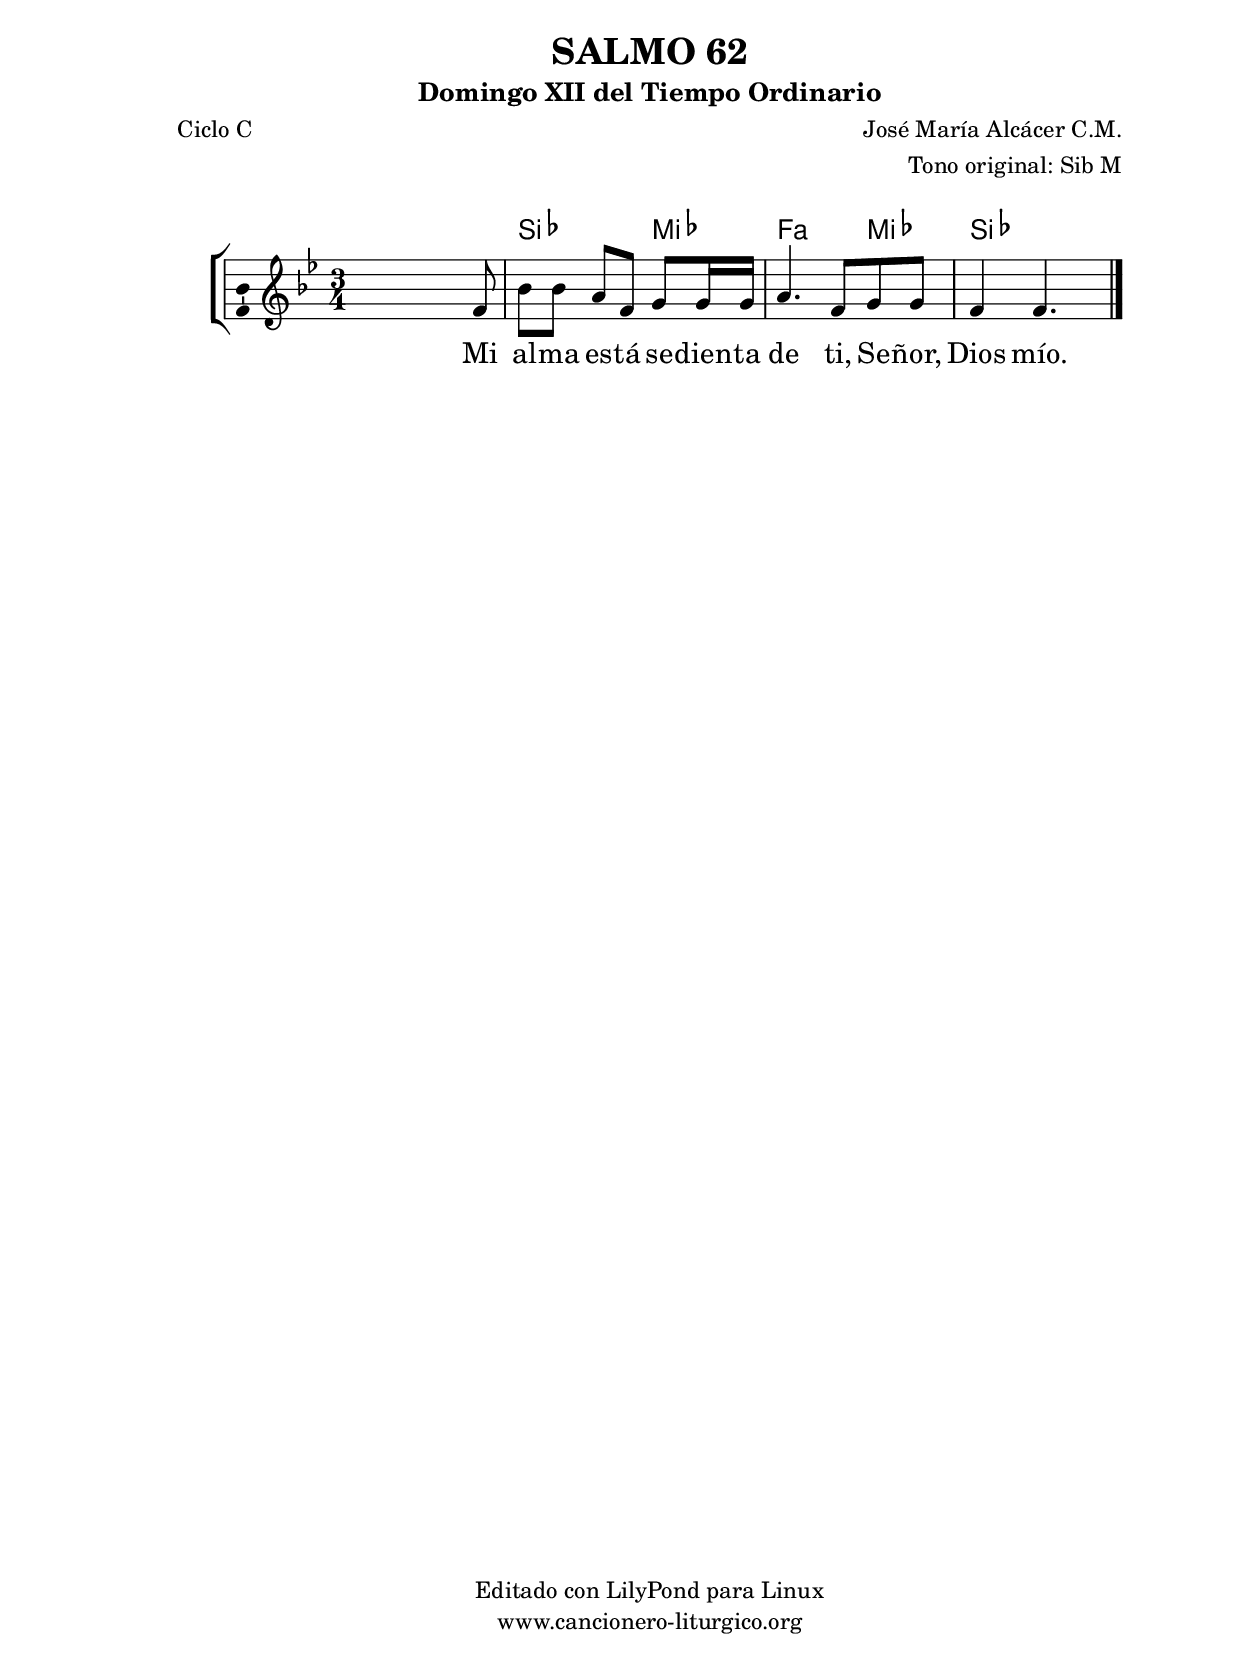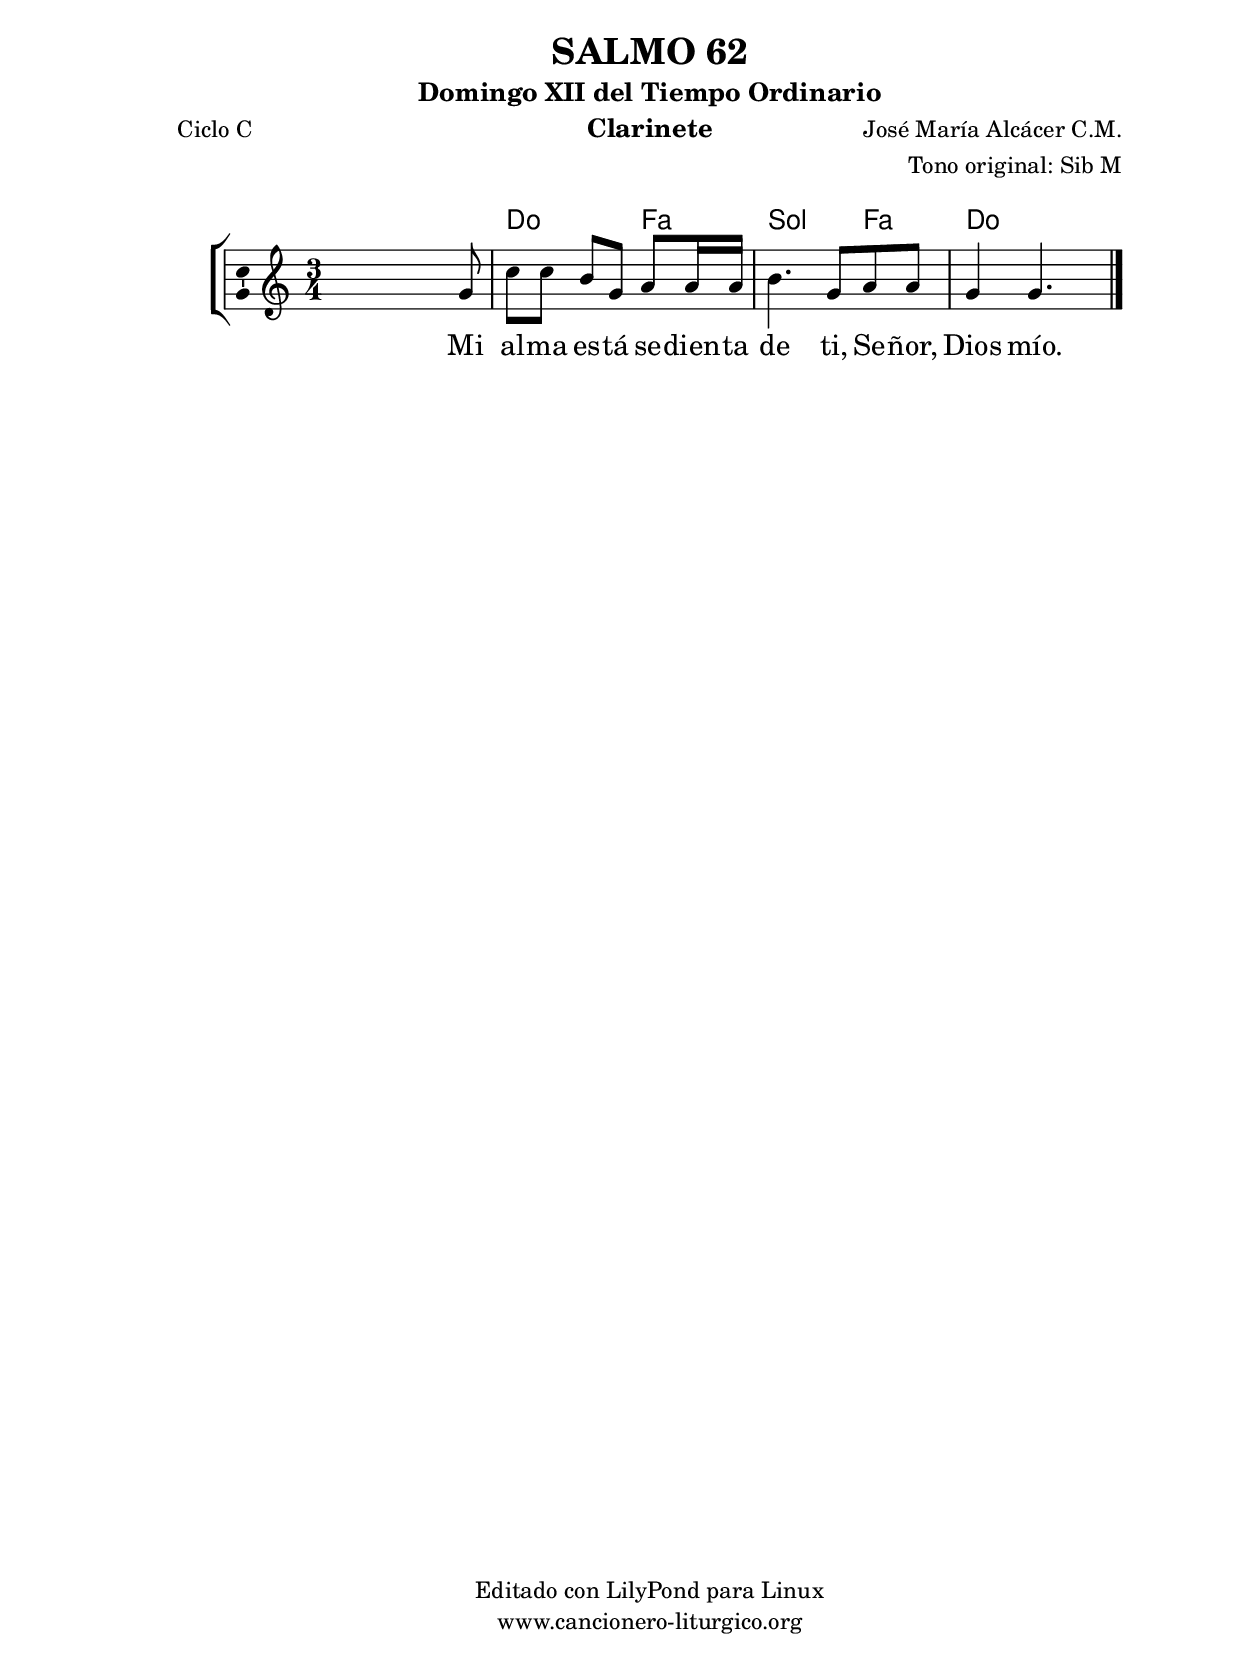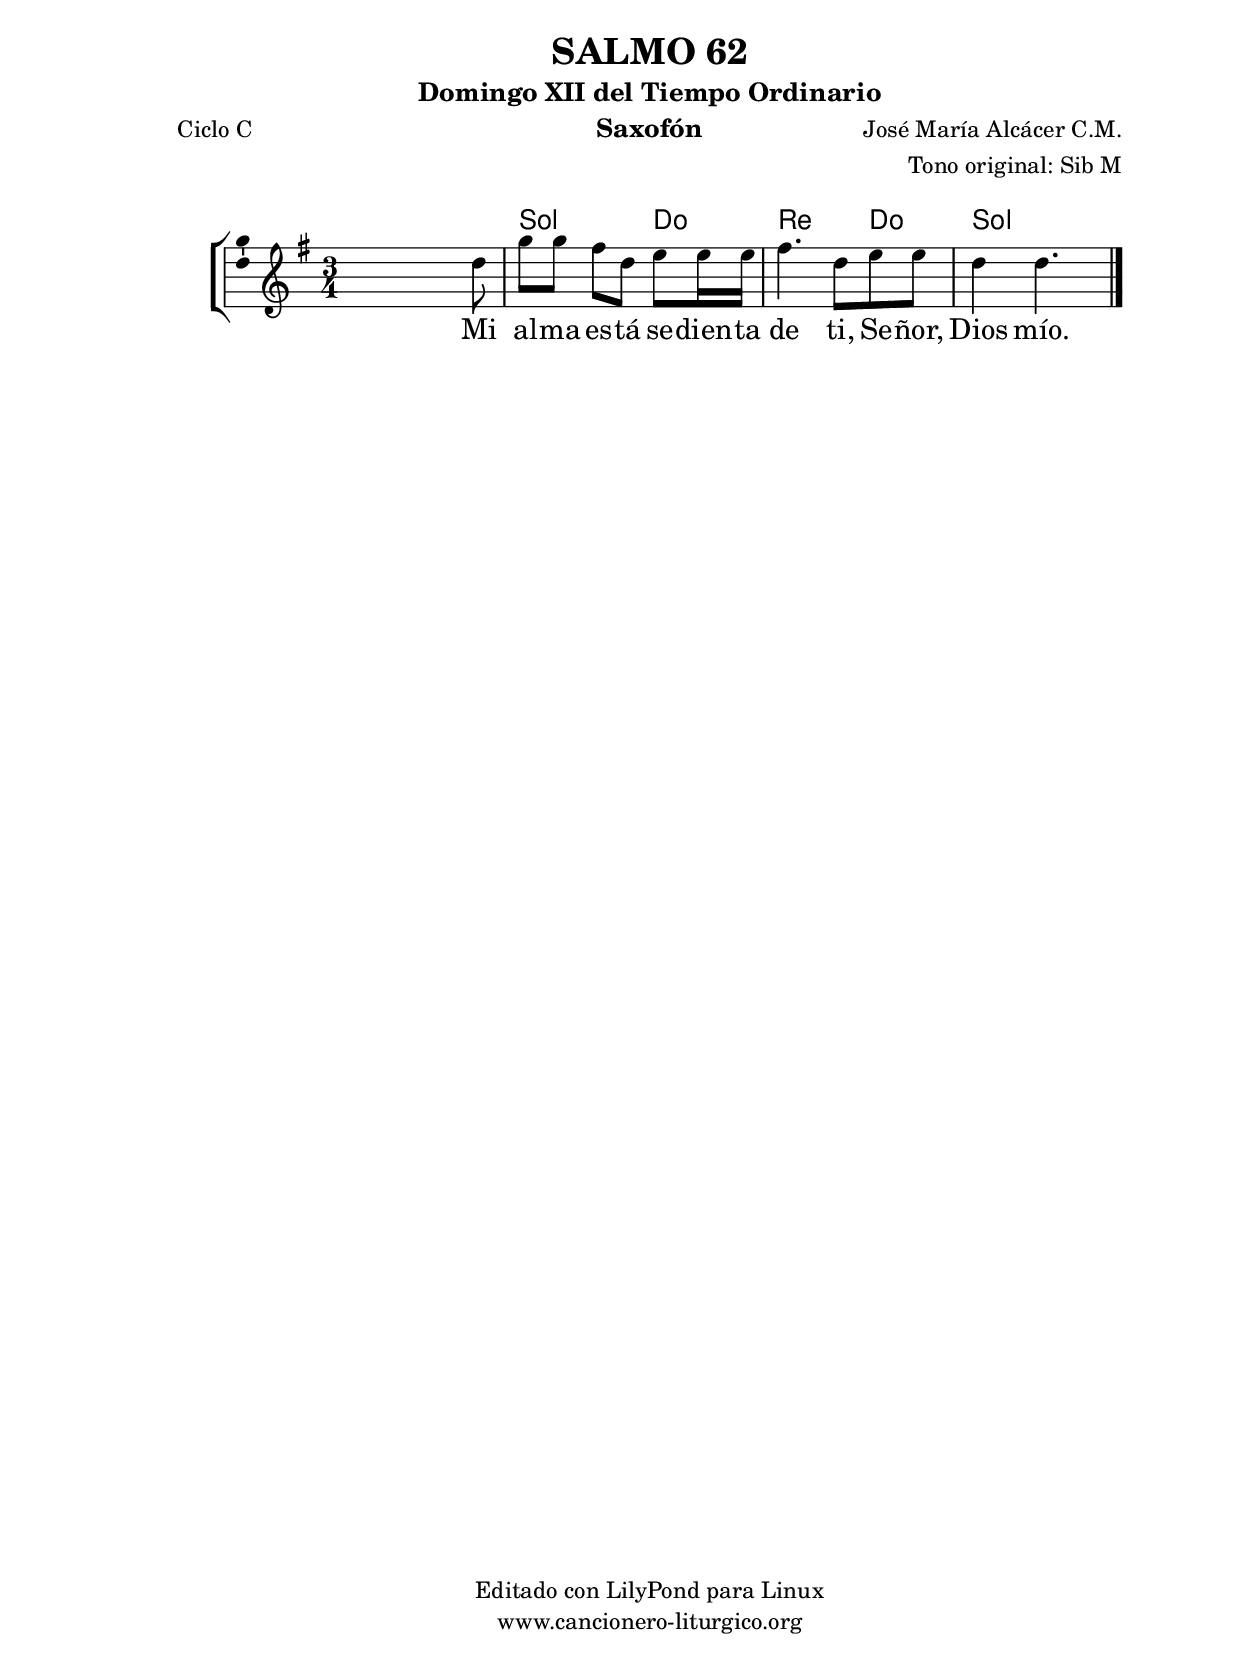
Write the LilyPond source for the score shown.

%
%para convertir .midi en .wav:
%timidity filename.midi -Ow -o finename.wav
%
%
%Para convertir de .wav a .mp3:
%lame -h -m j filename.wav
%
%
%para escuchar el midi:
%timidity nombrefichero.midi
%


%versión de lilypond para la que se ha escrito esta partitura:
\version "2.16.0"

	%Tamaño papel
	#(set-default-paper-size "a4")
	%Tamaño partitura
	#(set-global-staff-size 20)
	%No responde al pulsar sobre una nota
	#(ly:set-option 'point-and-click #f)

%parámetros del encabezamiento:
\header {
	title = "SALMO 62"
	subtitle = "Domingo XII del Tiempo Ordinario"
	composer = "José María Alcácer C.M."
	poet = "Ciclo C"
	meter = ""
	arranger = "Tono original: Sib M"
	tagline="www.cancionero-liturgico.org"
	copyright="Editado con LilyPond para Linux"
	tiempo = "Ordinario"
	usos = "Salmo"
	letra = "Mi alma está sedienta de ti, Señor, Dios mío."
	}

%parámetros asociados al papel:
\paper  {
	oddHeaderMarkup = \markup {\fill-line { \on-the-fly #not-first-page \fromproperty #'header:title \on-the-fly #not-first-page \fromproperty #'header:composer }}
	evenHeaderMarkup = \markup {\fill-line { \fromproperty #'header:composer \fromproperty #'header:title }}
	#(set-paper-size "a4")
	print-page-number = ##f
	first-page-number = 1
	print-first-page-number = ##f
%	head-separation = 3.0 \cm
	top-margin = 2.0 \cm
	bottom-margin = 0.5\cm
%%%	bottom-margin = -1.0\cm
	left-margin = 3.0 \cm
	line-width = 16.0 \cm 
	indent = 8\mm
	interscoreline = 2.\mm
	between-system-space = 15\mm
%	para que las partituras no llenen la hoja:
	ragged-bottom = ##t
%	idem para la última hoja:
	ragged-last-bottom = ##f
%	para que las partituras llenen el ancho del papel:
	ragged-last = ##f
	after-title-space = 2.5 \cm
%page-count=1
%system-count=8

	%Flexible Vertical Spacing
%	markup-markup-spacing =
%	#'((basic-distance . 15) (minimum-distance . 15) (padding . 3))
	markup-system-spacing =
	#'((basic-distance . 15) (minimum-distance . 15) (padding . 3))
	system-system-spacing =
	#'((basic-distance . 15) (minimum-distance . 15) (padding . 3))
	score-system-spacing =
	#'((basic-distance . 15) (minimum-distance . 15) (padding . 5))
%	top-system-spacing = % header
%	#'((basic-distance . 8) (minimum-distance . 0) (padding . 3))
%	top-markup-spacing =
%	#'((basic-distance . 20) (minimum-distance . 20) (padding . 3))
	last-bottom-spacing = % footer
	#'((basic-distance . 5) (minimum-distance . 5) (padding . 3))
%	score-markup-spacing =
%	#'((basic-distance . 16) (minimum-distance . 13) (padding . 3))

	}


%parámetros que afectan a toda la partitura:
global =  {
	%clave de sol (G):
	\clef G
	%armadura:
%	\transpose f a
	\key bes \major
	\tempo 4=66
	\set Score.tempoHideNote = ##t
	}


acordes = {
	\italianChords
	\chordmode {
%	\transpose f a
{

s2.
bes2 ees4 f2 ees4 bes2.

	}
	}
}

melodia = 
%	\transpose f a
{
	\relative c'{
	\time 3/4

s2 s8 f8
bes8 bes a f g g16 g
a4. f8 g g
f4 f4. s8

	\bar "|."
	}
	}


texto = \lyricmode {
Mi al -- ma es -- tá se -- dien -- ta de ti,
Se -- ñor, Dios mío.
	}


acordesStaff = \context ChordNames = acordesStaff <<
	\set chordChanges = ##t
	\acordes
	>>


vozStaff = \context Voice = vozStaff
\with {\consists "Ambitus_engraver"}
<<
%	\set Staff.instrumentName = ""
%	\set Staff.shortInstrumentName = ""
%	\set Staff.midiInstrument = #"clarinet"
%	\set Staff.midiInstrument = #"cello"
%	\set Staff.midiInstrument = #"flute"
	\set Staff.midiInstrument = #"electric guitar (jazz)"
%	\set Staff.midiInstrument = #"english horn"
%	\set Staff.midiInstrument = #"violin"
%	\set Staff.midiInstrument = #"glockenspiel"
	\set Staff.midiMinimumVolume = #0.7
	\set Staff.midiMaximumVolume = #0.9
	\global
	\melodia
	>>


textoStaff = \context Lyrics = textoStaff <<
	\lyricsto vozStaff \texto
	>>

\book {
	\score {
		\context ChoirStaff {
			\override StaffGroup.SystemStartBracket #'collapse-height = #1
			\override Score.SystemStartBar #'collapse-height = #1
			<<
			\acordesStaff
			\vozStaff
			\textoStaff
			>>
			}
		\layout {
	    		\context {
				\Lyrics
				\override LyricText #'font-size = #2
				}
	   		 \context {
				\Score
				%fontSize = #3
				\override StaffSymbol #'staff-space = #(magstep +3)
				%\override Beam #'thickness = #0.55
				%\override SpacingSpanner #'spacing-increment = #1.0
				%\override Slur #'height-limit = #1.5
				}
			}
		}
	\score {
		\unfoldRepeats
		\context ChoirStaff {
			<<
			\acordesStaff
			\vozStaff
			>>
			}
		\midi {
	  		\context {
	  			\Score
				tempoWholesPerMinute = #(ly:make-moment 70 4)
				}
			}
		}
	}

%Partitura para clarinete
#(define output-suffix "C")
\book {
	\header{
		instrument = "Clarinete"
		}
	\score {
		\context ChoirStaff {
			\override StaffGroup.SystemStartBracket #'collapse-height = #1
			\override Score.SystemStartBar #'collapse-height = #1
\transpose c d
			<<
			\acordesStaff
			\vozStaff
			\textoStaff
			>>
			}
		\layout {
	    		\context {
				\Lyrics
				\override LyricText #'font-size = #2
				}
	   		 \context {
				\Score
				%fontSize = #3
				\override StaffSymbol #'staff-space = #(magstep +3)
				%\override Beam #'thickness = #0.55
				%\override SpacingSpanner #'spacing-increment = #1.0
				%\override Slur #'height-limit = #1.5
				}
			}
		}
	}

%Partitura para saxofón
#(define output-suffix "S")
\book {
	\header{
		instrument = "Saxofón"
		}
	\score {
		\context ChoirStaff {
			\override StaffGroup.SystemStartBracket #'collapse-height = #1
			\override Score.SystemStartBar #'collapse-height = #1
\transpose c a
			<<
			\acordesStaff
			\vozStaff
			\textoStaff
			>>
			}
		\layout {
	    		\context {
				\Lyrics
				\override LyricText #'font-size = #2
				}
	   		 \context {
				\Score
				%fontSize = #3
				\override StaffSymbol #'staff-space = #(magstep +3)
				%\override Beam #'thickness = #0.55
				%\override SpacingSpanner #'spacing-increment = #1.0
				%\override Slur #'height-limit = #1.5
				}
			}
		}
	}

